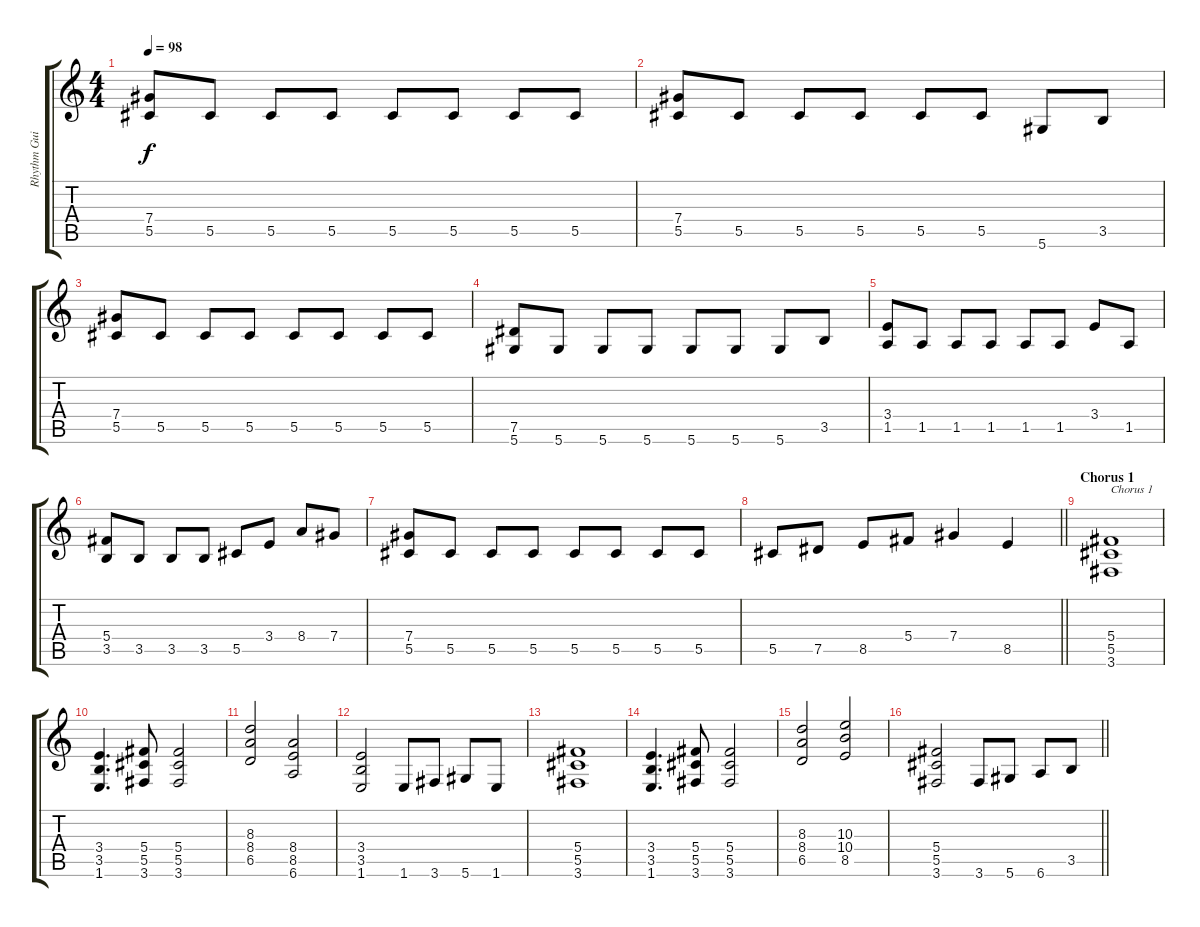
\track ("Rhythm Guitar" "Rhythm Gui") {instrument overdrivenguitar}
\staff {score tabs}
\tuning (Eb4 Bb3 Gb3 Db3 Ab2 Eb2) {hide}
\ts (4 4)
\tempo 98
\clef g2
\ks c
(7.4 5.5).8{dy f} 5.5.8 5.5.8 5.5.8 5.5.8 5.5.8 5.5.8 5.5.8 |
(7.4 5.5).8 5.5.8 5.5.8 5.5.8 5.5.8 5.5.8 5.6.8 3.5.8 |
(7.4 5.5).8 5.5.8 5.5.8 5.5.8 5.5.8 5.5.8 5.5.8 5.5.8 |
(7.5 5.6).8 5.6.8 5.6.8 5.6.8 5.6.8 5.6.8 5.6.8 3.5.8 |
(3.4 1.5).8 1.5.8 1.5.8 1.5.8 1.5.8 1.5.8 3.4.8 1.5.8 |
(5.4 3.5).8 3.5.8 3.5.8 3.5.8 5.5.8 3.4.8 8.4.8 7.4.8 |
(7.4 5.5).8 5.5.8 5.5.8 5.5.8 5.5.8 5.5.8 5.5.8 5.5.8 |
\barLineRight lightlight
5.5.8 7.5.8 8.5.8 5.4.8 7.4.4 8.5.4 |
\section ("" "Chorus 1")
(5.4 5.5 3.6).1{txt "Chorus 1"} |
(3.4 3.5 1.6).4{d} (5.4 5.5 3.6).8 (5.4 5.5 3.6).2 |
(8.3 8.4 6.5).2 (8.4 8.5 6.6).2 |
(3.4 3.5 1.6).2 1.6.8 3.6.8 5.6.8 1.6.8 |
(5.4 5.5 3.6).1 |
(3.4 3.5 1.6).4{d} (5.4 5.5 3.6).8 (5.4 5.5 3.6).2 |
(8.3 8.4 6.5).2 (10.3 10.4 8.5).2 |
\barLineRight lightlight
(5.4 5.5 3.6).2 3.6.8 5.6.8 6.6.8 3.5.8
